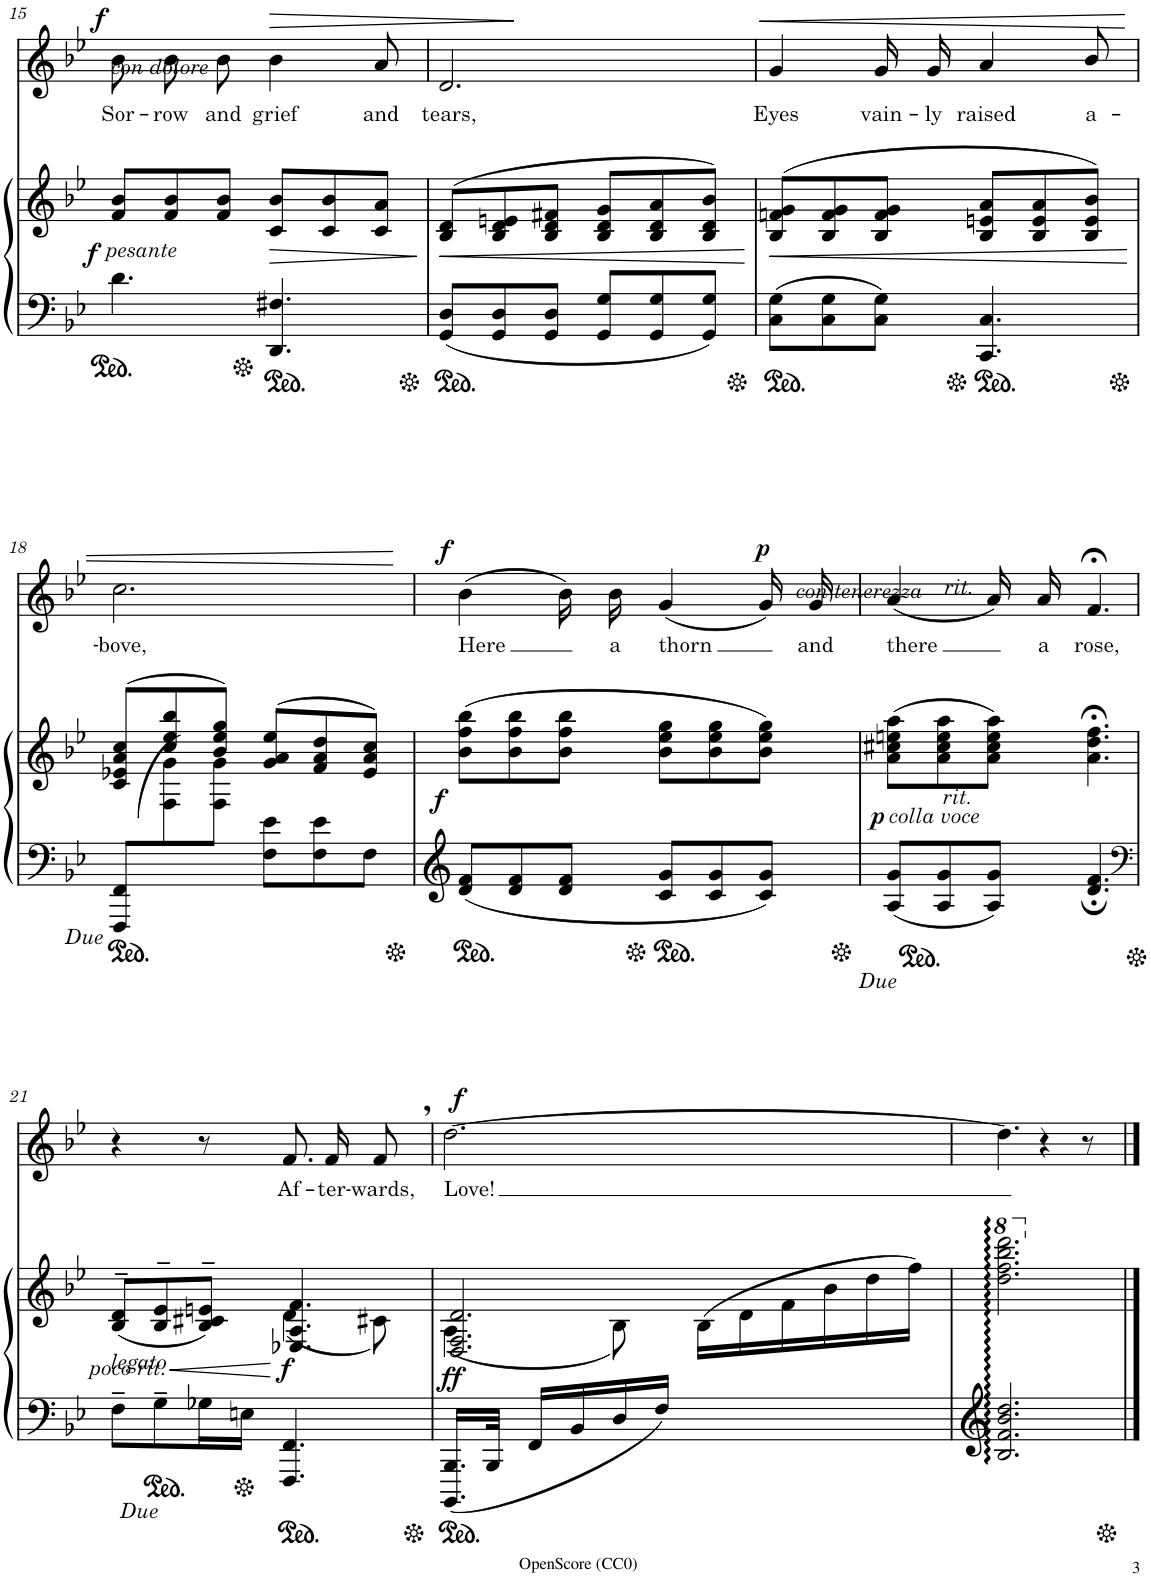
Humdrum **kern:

**kern	**kern	**dynam	**kern	**text	**dynam
*part2	*part2	*part2	*part1	*part1	*part1
*staff3	*staff2	*staff2/3	*staff1	*staff1	*staff1
*I"Piano	*	*	*I"Voice	*	*
*I'Pno	*	*	*	*	*
!!LO:PB:g=z
*clefF4	*clefG2	*	*clefG2	*	*
*k[b-e-]	*k[b-e-]	*	*k[b-e-]	*	*
*M6/8	*M6/8	*	*M6/8	*	*
=15	=15	=15	=15	=15	=15
!	!	!	!LO:TX:b:i:t=con dolore	!	!
!	!LO:TX:b:i:t=pesante	!	!	!	!
!	!	!LO:DY:b	!	!LO:LY:b	!LO:DY:a
4.d\	8f/ 8b-/L	f	8b-\L	Sor-	f
!	!	!	!	!LO:LY:b	!
.	8f/ 8b-/	.	8b-\	row	.
!	!	!	!	!LO:LY:b	!
.	8f/ 8b-/J	.	8b-\J	and	.
!	!	!LO:HP:b	!	!LO:LY:b	!LO:HP:b
4.DD/ 4.F#X/	8c/ 8b-/L	>	4b-\	grief	>
.	8c/ 8b-/	.	.	.	.
!	!	!	!	!LO:LY:b	!
.	8c/ 8a/J	.	8a/	and	.
.	.	]	.	.	.
=16	=16	=16	=16	=16	=16
!	!	!LO:HP:b	!	!LO:LY:b	!
8GG/ 8D/L	(>8B-/ 8d/L	<	2.d/	tears,	.
8GG/ 8D/	8B-/ 8d/ 8en/	.	.	.	.
8GG/ 8D/J	8B-/ 8d/ 8f#X/J	.	.	.	.
8GG/ 8G/L	8B-/ 8d/ 8g/L	.	.	.	.
8GG/ 8G/	8B-/ 8d/ 8a/	.	.	.	.
8GG/ 8G/J	8B-/ 8d/ 8b-/J)	.	.	.	.
.	.	[	.	.	]
=17	=17	=17	=17	=17	=17
!	!	!LO:HP:b	!	!LO:LY:b	!LO:HP:b
8C\ 8G\L	(>8B-/ 8fn/ 8g/L	<	4g/	Eyes	<
8C\ 8G\	8B-/ 8f/ 8g/	.	.	.	.
!	!	!	!	!LO:LY:b	!
8C\ 8G\J	8B-/ 8f/ 8g/J	.	16g/LL	vain-	.
!	!	!	!	!LO:LY:b	!
.	.	.	16g/JJ	-ly	.
!	!	!	!	!LO:LY:b	!
4.CC/ 4.C/	8B-/ 8en/ 8a/L	.	4a/	raised	.
.	8B-/ 8e/ 8a/	.	.	.	.
!	!	!	!	!LO:LY:b	!
.	8B-/ 8e/ 8b-/J)	.	8b-/	a-	.
.	.	[	.	.	.
!!LO:LB:g=z
=18	=18	=18	=18	=18	=18
*	*^	*	*	*	*
!LO:TX:b:i:t=Due	!	!	!	!	!	!
!	!	!	!	!	!LO:LY:b	!
(8FFF/ 8FF/L	(>8c/ 8e-X/ 8a/ 8cc/L	8ryy	.	2.cc\	-bove,	.
4ryy	8cc/ 8ee-/ 8bb-/	8F\ 8g\)	.	.	.	.
.	8b-/ 8ee-/ 8gg/J)	8F\ 8g\J	.	.	.	.
8F\ 8e-\L	(>8g/ 8a/ 8ee-/L	4.ryy	.	.	.	.
8F\ 8e-\	8f/ 8a/ 8dd/	.	.	.	.	.
8F\J	8e-/ 8a/ 8cc/J)	.	.	.	.	.
*	*v	*v	*	*	*	*
.	.	.	.	.	[
=19	=19	=19	=19	=19	=19
!	!	!LO:DY:b	!	!LO:LY:b	!LO:DY:a
8d/ 8f/L	(8b-\ 8ff\ 8bb-\L	f	(4b-\	Here	f
8d/ 8f/	8b-\ 8ff\ 8bb-\	.	.	.	.
8d/ 8f/J	8b-\ 8ff\ 8bb-\J	.	16b-\LL)	.	.
!	!	!	!	!LO:LY:b	!
.	.	.	16b-\JJ	a	.
!	!	!	!	!LO:LY:b	!
8c/ 8g/L	8b-\ 8ee-\ 8gg\L	.	(4g/	thorn	.
8c/ 8g/	8b-\ 8ee-\ 8gg\	.	.	.	.
!	!	!	!	!	!LO:DY:a
8c/ 8g/J	8b-\ 8ee-\ 8gg\J)	.	16g/LL)	.	p
!	!	!	!LO:TX:b:i:t=con tenerezza	!	!
!	!	!	!	!LO:LY:b	!
.	.	.	16g/JJ	and	.
=20	=20	=20	=20	=20	=20
!	!LO:TX:b:i:t=colla voce	!	!	!	!
!LO:TX:b:i:t=Due	!	!	!	!	!
!	!	!LO:DY:b	!	!LO:LY:b	!
8A/ 8g/L	(8a\ 8cc#X\ 8een\ 8aa\L	p	(4a/	there	.
8A/ 8g/	8a\ 8cc#\ 8ee\ 8aa\	.	.	.	.
!	!	!	!LO:TX:b:i:t=rit.	!	!
!	!LO:TX:b:i:t=rit.	!	!	!	!
8A/ 8g/J	8a\ 8cc#\ 8ee\ 8aa\J)	.	16a/LL)	.	.
!	!	!	!	!LO:LY:b	!
.	.	.	16a/JJ	a	.
!	!	!	!	!LO:LY:b	!
4.d/; 4.f/;	4.a\;< 4.dd\;< 4.ff\;<	.	4.f;</	rose,	.
!!LO:LB:g=z
=21	=21	=21	=21	=21	=21
*clefF4	*	*	*	*	*
!	!LO:TX:b:i:t=poco rit.	!	!	!	!
!	!LO:TX:b:i:t=legato	!	!	!	!
!LO:TX:b:i:t=Due	!	!	!	!	!
!	!	!LO:HP:b	!	!	!
*	*^	*	*	*	*
8F~\L	(<8B-/~> 8d/~>L	4.ryy	<	4r	.	.
8G~\	8B-/~> 8e-/~>	.	.	.	.	.
16G-X\L	8B-/~> 8c#X/~> 8en/~>J)	.	.	8r	.	.
16En\JJ	.	.	.	.	.	.
!	!	!	!LO:DY:n=1:b	!	!LO:LY:b	!
4.FFF/ 4.FF/	4.E-X/ 4.A/ 4.f/	(4d\	[ f	8.f/L	Af-	.
!	!	!	!	!	!LO:LY:b	!
.	.	.	.	16f/K	-ter-	.
!	!	!	!	!	!LO:LY:b	!
.	.	8c#X\)	.	8f/J	-wards,	.
=22	=22	=22	=22	=22	=22	=22
!	!	!	!LO:DY:b	!	!LO:LY:b	!LO:DY:a
16.BBBB-/ 16.BBB-/LL	2.D/ 2.F/ 2.d/	(4A\	ff	[2.dd\	Love!	f
32BBB-/JJk	.	.	.	.	.	.
16FF/LL	.	.	.	.	.	.
16BB-/	.	.	.	.	.	.
16D/	.	8B-\)	.	.	.	.
16F/JJ	.	.	.	.	.	.
4ryy	.	(>16B-\LL	.	.	.	.
.	.	16d\	.	.	.	.
.	.	16f\	.	.	.	.
.	.	16b-\	.	.	.	.
8ryy	.	16dd\	.	.	.	.
.	.	16ff\JJ)	.	.	.	.
*	*v	*v	*	*	*	*
=23	=23	=23	=23	=23	=23
*	*8va	*	*	*	*
2.B-/ 2.f/ 2.b-/ 2.dd/	2.ddd\ 2.fff\ 2.bbb-\ 2.dddd\	.	4.dd\]	.	.
.	.	.	4r	.	.
.	.	.	8r	.	.
*	*X8va	*	*	*	*
==	==	==	==	==	==
*-	*-	*-	*-	*-	*-
